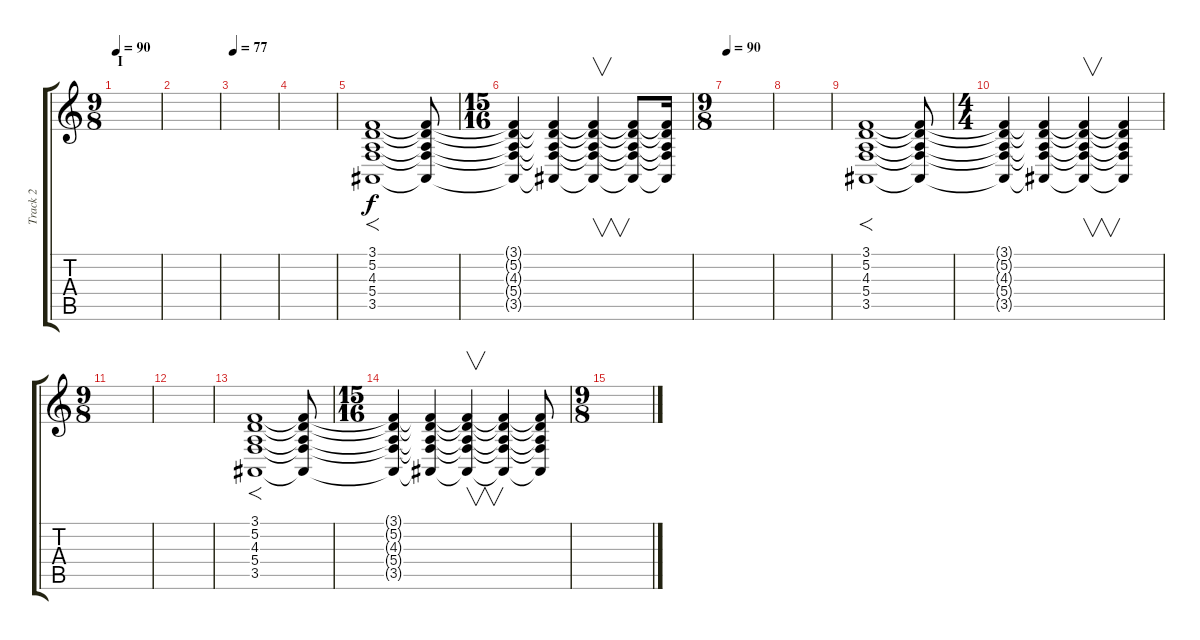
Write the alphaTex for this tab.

\track ("Track 2" "Track 2") {instrument drawbarorgan}
\staff {score tabs}
\tuning (D4 A3 F3 C3 G2 D2) {hide}
\ts (9 8)
\section ("" "I")
\tempo 90
\clef g2
\ks c
|
|
\tempo 77
|
|
(3.1 5.2 4.3 5.4 3.5).1{f} (3.1{t} 5.2{t} 4.3{t} 5.4{t} 3.5{t}).8 |
\ts (15 16)
(3.1{t} 5.2{t} 4.3{t} 5.4{t} 3.5{t}).4 (3.1{t} 5.2{t} 4.3{t} 5.4{t} 3.5{t}).4 (3.1{t} 5.2{t} 4.3{t} 5.4{t} 3.5{t}).4{v} (3.1{t} 5.2{t} 4.3{t} 5.4{t} 3.5{t}).8 (3.1{t} 5.2{t} 4.3{t} 5.4{t} 3.5{t}).16 |
\ts (9 8)
\tempo 90
|
|
(3.1 5.2 4.3 5.4 3.5).1{f} (3.1{t} 5.2{t} 4.3{t} 5.4{t} 3.5{t}).8 |
\ts (4 4)
(3.1{t} 5.2{t} 4.3{t} 5.4{t} 3.5{t}).4 (3.1{t} 5.2{t} 4.3{t} 5.4{t} 3.5{t}).4 (3.1{t} 5.2{t} 4.3{t} 5.4{t} 3.5{t}).4{v} (3.1{t} 5.2{t} 4.3{t} 5.4{t} 3.5{t}).4 |
\ts (9 8)
|
|
(3.1 5.2 4.3 5.4 3.5).1{f} (3.1{t} 5.2{t} 4.3{t} 5.4{t} 3.5{t}).8 |
\ts (15 16)
(3.1{t} 5.2{t} 4.3{t} 5.4{t} 3.5{t}).4 (3.1{t} 5.2{t} 4.3{t} 5.4{t} 3.5{t}).4 (3.1{t} 5.2{t} 4.3{t} 5.4{t} 3.5{t}).4{v} (3.1{t} 5.2{t} 4.3{t} 5.4{t} 3.5{t}).4 (3.1{t} 5.2{t} 4.3{t} 5.4{t} 3.5{t}).8 |
\ts (9 8)
